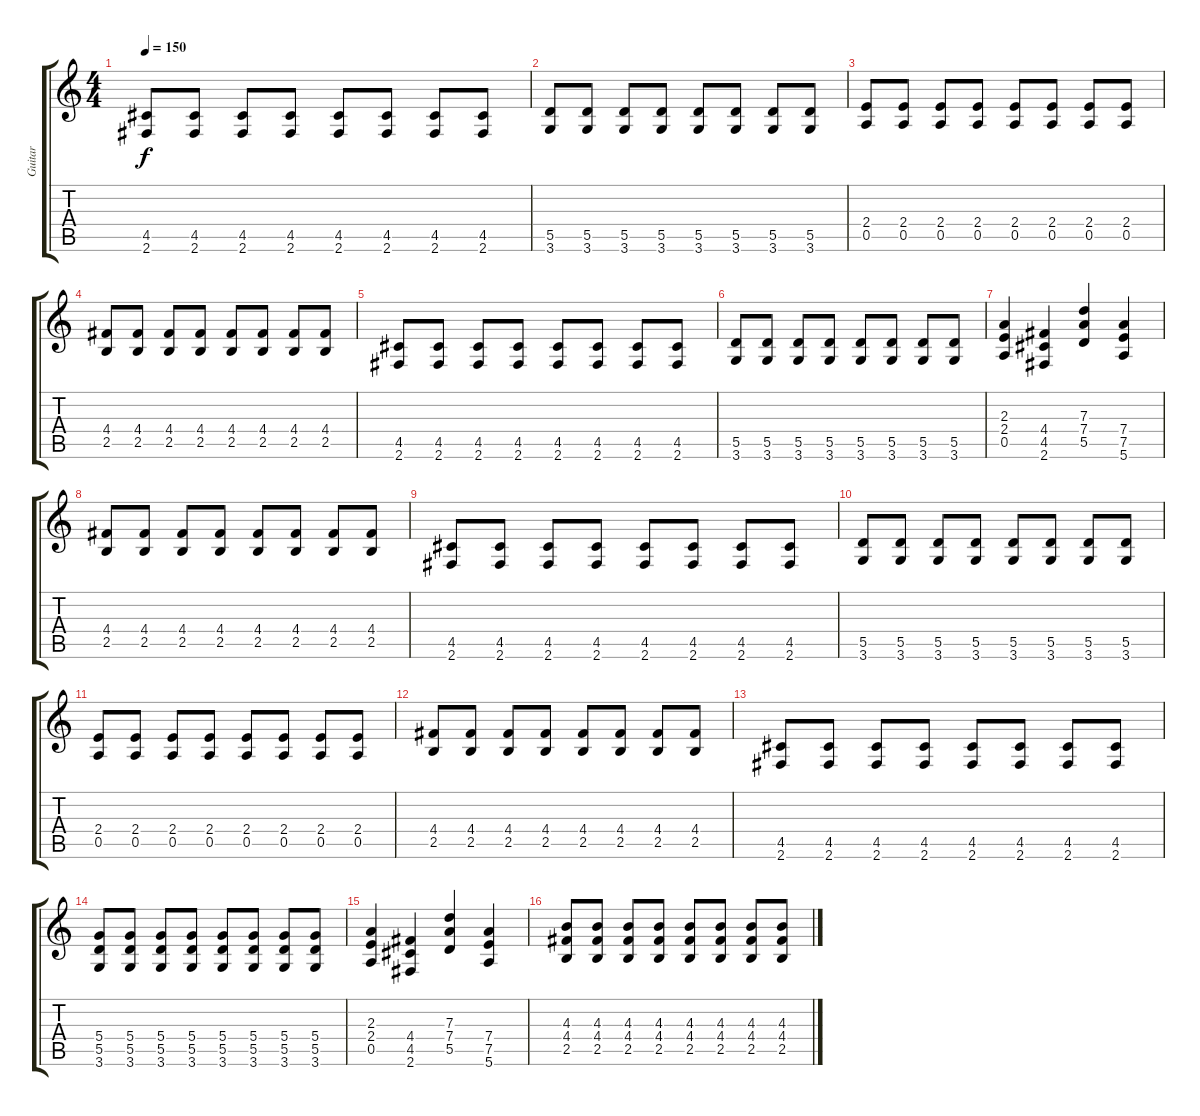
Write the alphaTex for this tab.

\track ("Guitar" "Guitar") {instrument distortionguitar}
\staff {score tabs}
\tuning (E4 B3 G3 D3 A2 E2) {hide}
\ts (4 4)
\tempo 150
\clef g2
\ks c
(4.5 2.6).8{dy f} (4.5 2.6).8 (4.5 2.6).8 (4.5 2.6).8 (4.5 2.6).8 (4.5 2.6).8 (4.5 2.6).8 (4.5 2.6).8 |
(5.5 3.6).8 (5.5 3.6).8 (5.5 3.6).8 (5.5 3.6).8 (5.5 3.6).8 (5.5 3.6).8 (5.5 3.6).8 (5.5 3.6).8 |
(2.4 0.5).8 (2.4 0.5).8 (2.4 0.5).8 (2.4 0.5).8 (2.4 0.5).8 (2.4 0.5).8 (2.4 0.5).8 (2.4 0.5).8 |
(4.4 2.5).8 (4.4 2.5).8 (4.4 2.5).8 (4.4 2.5).8 (4.4 2.5).8 (4.4 2.5).8 (4.4 2.5).8 (4.4 2.5).8 |
(4.5 2.6).8 (4.5 2.6).8 (4.5 2.6).8 (4.5 2.6).8 (4.5 2.6).8 (4.5 2.6).8 (4.5 2.6).8 (4.5 2.6).8 |
(5.5 3.6).8 (5.5 3.6).8 (5.5 3.6).8 (5.5 3.6).8 (5.5 3.6).8 (5.5 3.6).8 (5.5 3.6).8 (5.5 3.6).8 |
(2.3 2.4 0.5).4 (4.4 4.5 2.6).4 (7.3 7.4 5.5).4 (7.4 7.5 5.6).4 |
(4.4 2.5).8 (4.4 2.5).8 (4.4 2.5).8 (4.4 2.5).8 (4.4 2.5).8 (4.4 2.5).8 (4.4 2.5).8 (4.4 2.5).8 |
(4.5 2.6).8 (4.5 2.6).8 (4.5 2.6).8 (4.5 2.6).8 (4.5 2.6).8 (4.5 2.6).8 (4.5 2.6).8 (4.5 2.6).8 |
(5.5 3.6).8 (5.5 3.6).8 (5.5 3.6).8 (5.5 3.6).8 (5.5 3.6).8 (5.5 3.6).8 (5.5 3.6).8 (5.5 3.6).8 |
(2.4 0.5).8 (2.4 0.5).8 (2.4 0.5).8 (2.4 0.5).8 (2.4 0.5).8 (2.4 0.5).8 (2.4 0.5).8 (2.4 0.5).8 |
(4.4 2.5).8 (4.4 2.5).8 (4.4 2.5).8 (4.4 2.5).8 (4.4 2.5).8 (4.4 2.5).8 (4.4 2.5).8 (4.4 2.5).8 |
(4.5 2.6).8 (4.5 2.6).8 (4.5 2.6).8 (4.5 2.6).8 (4.5 2.6).8 (4.5 2.6).8 (4.5 2.6).8 (4.5 2.6).8 |
(5.4 5.5 3.6).8 (5.4 5.5 3.6).8 (5.4 5.5 3.6).8 (5.4 5.5 3.6).8 (5.4 5.5 3.6).8 (5.4 5.5 3.6).8 (5.4 5.5 3.6).8 (5.4 5.5 3.6).8 |
(2.3 2.4 0.5).4 (4.4 4.5 2.6).4 (7.3 7.4 5.5).4 (7.4 7.5 5.6).4 |
(4.3 4.4 2.5).8 (4.3 4.4 2.5).8 (4.3 4.4 2.5).8 (4.3 4.4 2.5).8 (4.3 4.4 2.5).8 (4.3 4.4 2.5).8 (4.3 4.4 2.5).8 (4.3 4.4 2.5).8
